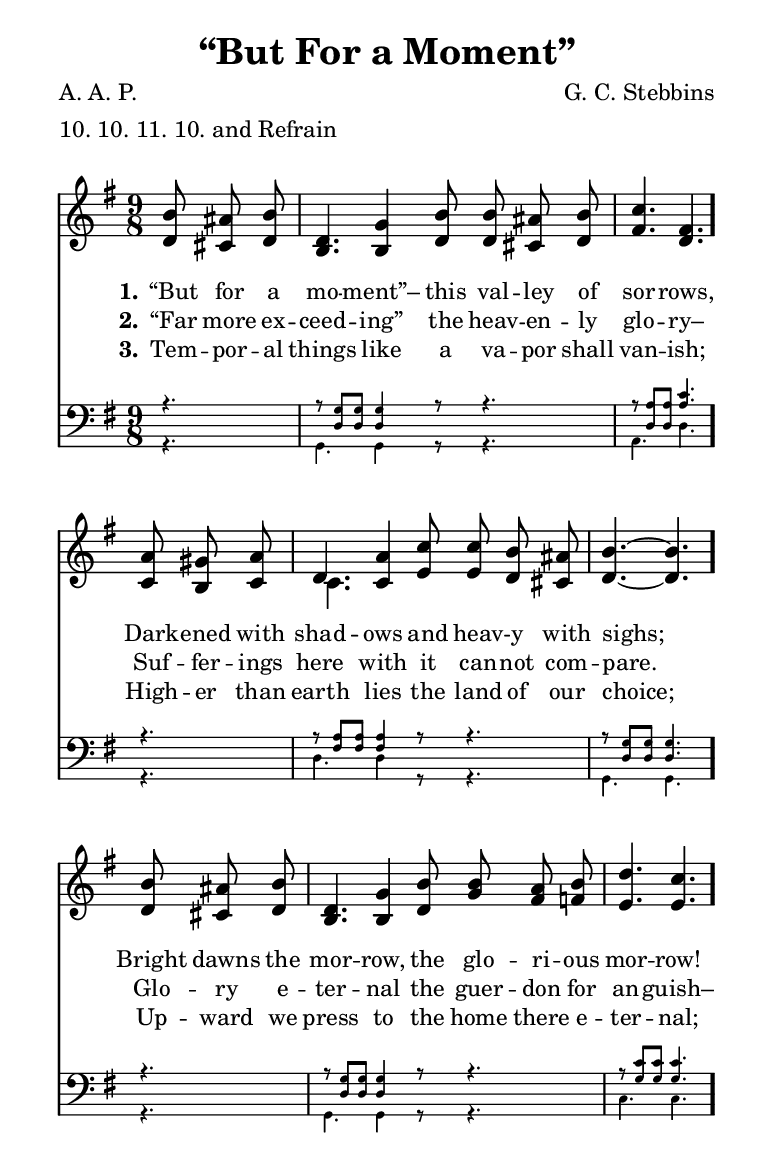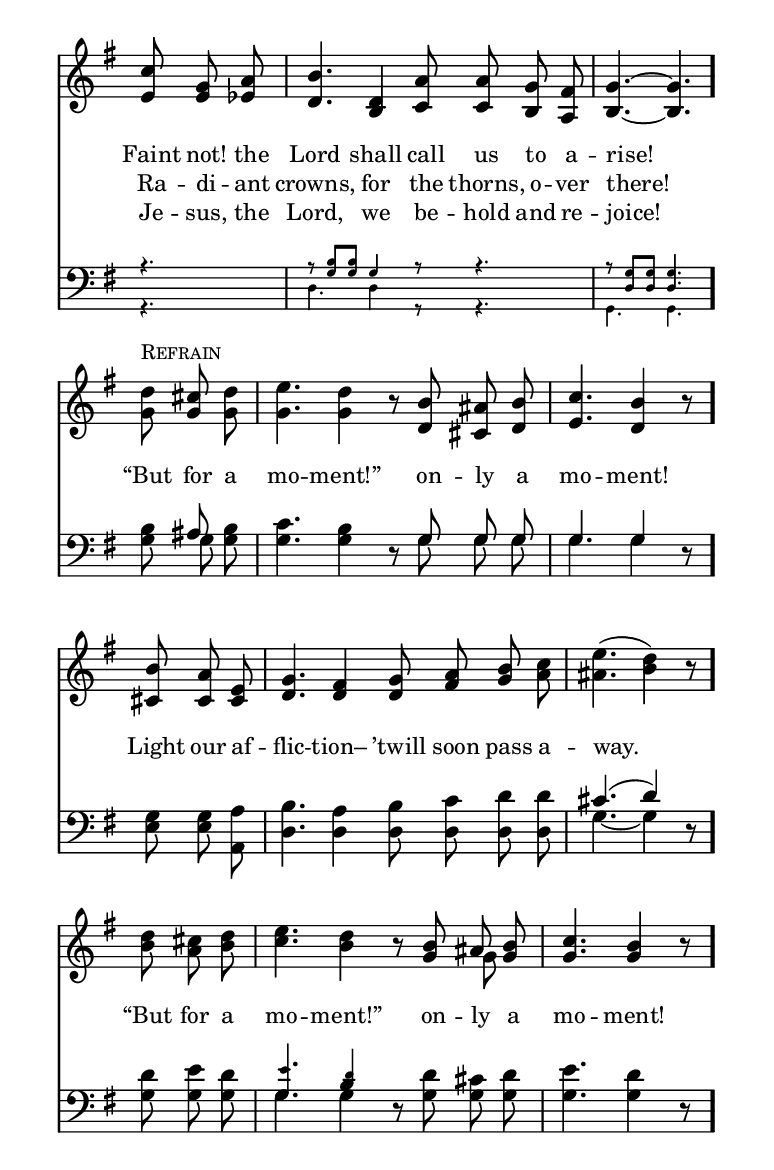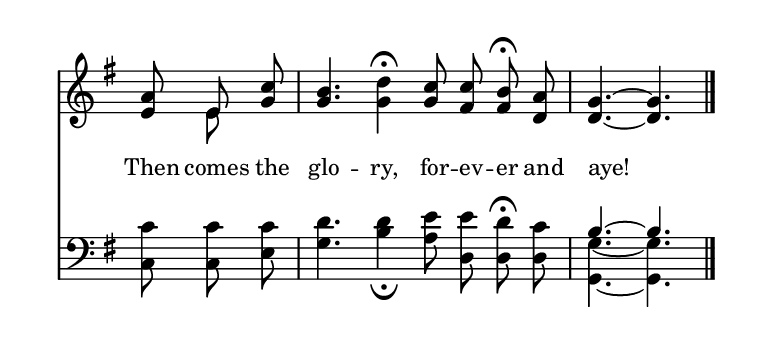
\include "common/global.ily"
\paper {
  \include "common/paper.ily"
  ragged-last-bottom = ##t
  page-count = #(cond (is-eogsized 2) (#t #f))
}

\header{
  hymnnumber = "207"
  title = "“But For a Moment”"
  tunename = ""
  meter = "10. 10. 11. 10. and Refrain"
  poet = "A. A. P."
  composer = "G. C. Stebbins"
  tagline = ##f
}

ta = { \tempo 4=80 }
tb = { \tempo 4=40 }

global = {
  \include "common/overrides.ily"
  \override Staff.TimeSignature.style = #'numbered
  \time 9/8
  \override Score.MetronomeMark.transparent = ##t % hide all fermata changes too
  \ta
  \key g \major
  \partial 4.
  \autoBeamOff
}

patternA = { c8 c c | c4. c4 c8 c c c | c4. c }
patternB = { c8 c c | c4. c4 c8 c c c | c4. ~ c }
patternC = { c8 c c | c4. c4 r8 c c c | c4. c4 c8 }
patternD = { c8 c c | c4. c4 c8 c c c | c4. c4 c8 }

notesSoprano = {
\global
\relative c'' {

  \changePitch \patternA { b ais b d, g b b ais b | c fis, }
  \changePitch \patternB { a gis a | d, a' c c b ais | b b }
  \changePitch \patternA { b ais b | d, g b b a b | d c }
  \changePitch \patternB { c g a | b d, a' a g fis | g g }

  << s^\markup { \small \caps "Refrain" }
  \changePitch \patternC { d' cis d | e d b ais b | c b r } >>
  \changePitch \patternD { b a e | g fis g a b c | e( d) r }
  \changePitch \patternC { d cis d | e d b ais b | c b r }
  \changePitch \patternA { a e c' | b \tb d\fermata \ta c c \tb b\fermata \ta a | g ~ g }

  \bar "|."

}
}

notesAlto = {
\global
\relative e' {

  \changePitch \patternA { d cis d | b b d d cis d | fis d }
  \changePitch \patternB { c b c | c c e e d cis | d d }
  \changePitch \patternA { d cis d | b b d g fis f | e e }
  \changePitch \patternB { e e ees | d b c c b a | b b }

  \changePitch \patternC { g' g g | g g d cis d | e d r }
  \changePitch \patternD { cis cis cis | d d d fis g a | ais( b) r }
  \changePitch \patternC { b ais b | c b g g g | g g r }
  \changePitch \patternA { e e g | g g g fis fis d | d ~ d }

}
}

notesTenorVerse = {
\global
\relative a {

  \magnifyMusic 0.63 {
  \override Score.SpacingSpanner.spacing-increment = #(* 1.2 0.63)
  r4. | r8 <g d>[ <g d>] <g d>4 r8 r4. | r8 <a d,>[ <a d,>] <c a>4.
  r4. | r8 <a fis>[ <a fis>] <a fis>4 r8 r4. | r8 <g d>[ <g d>] <g d>4.
  r4. | r8 <g d>[ <g d>] <g d>4 r8 r4. | r8 <c g>[ <c g>] <c g>4.
  r4. | r8 <b g>[ <b g>] g4 r8 r4. | r8 <g d>[ <g d>] <g d>4.
  }

}
}

notesTenorChorus = {
\global
\relative a {

  \repeat unfold 36 \skip 4
  \changePitch \patternC { b ais b | c b g g g | g g r }
  \changePitch \patternD { g g a | b a b c d d | cis( d) r }
  \changePitch \patternC { d e d | <g, \tweak font-size #-4 e'> <b \tweak font-size #-4 d> d cis d | e d r }
  \changePitch \patternA { c c c | d d e e d c | b ~ b }

}
}

notesBassVerse = {
\global
\relative f, {

  \magnifyMusic 0.63 {
  \override Score.SpacingSpanner.spacing-increment = #(* 1.2 0.63)
  r4. | g4. g4 r8 r4. | a4. d4.
  r4. | d4. d4 r8 r4. | g,4. g4.
  r4. | g4. g4 r8 r4. | c4. c4.
  r4. | d4. d4 r8 r4. | g,4. g4.
  }

}
}

notesBassChorus = {
\global
\relative f, {

  \repeat unfold 36 \skip 4
  \changePitch \patternC { g' g g | g g g g g | g g r }
  \changePitch \patternD { e e a, | d d d d d d | g ~ g r }
  \changePitch \patternC { g g g | g g g g g | g g r }
  \changePitch \patternA { c, c e | g b_\fermata a d, d\fermata d | < g g, > ~ < g g, > }

}
}

Refrain = \lyricmode {

“But for a mo -- ment!” on -- ly a mo -- ment! \bar "."
Light our af -- flic -- tion– ’twill soon pass a -- way. \bar "."
“But for a mo -- ment!” on -- ly a mo -- ment! \bar "."
Then comes the glo -- ry, for -- ev -- er and aye! \bar "."

}

wordsA = \lyricmode {
\set stanza = "1."

“But for a mo -- ment”– this val -- ley of sor -- rows, \bar "."
Dark -- ened with shad -- ows and heav -- y with sighs; \bar "."
Bright dawns the mor -- row, the glo -- ri -- ous mor -- row! \bar "."
Faint not! the Lord shall call us to a -- rise! \bar "."

}

wordsB = \lyricmode {
\set stanza = "2."

“Far more ex -- ceed -- ing” the heav -- en -- ly glo -- ry–
Suf -- fer -- ings here with it can -- not com -- pare.
Glo -- ry e -- ter -- nal the guer -- don for an -- guish–
Ra -- di -- ant crowns, for the thorns, o -- ver there!

\Refrain

}

wordsC = \lyricmode {
\set stanza = "3."

Tem -- por -- al things like a va -- por shall van -- ish;
High -- er than earth lies the land of our choice;
Up -- ward we press to the home there e -- ter -- nal;
Je -- sus, the Lord, we be -- hold and re -- joice!

}

\score {
  \context ChoirStaff <<
    \context Staff = upper <<
      \set Staff.autoBeaming = ##f
      \set ChoirStaff.systemStartDelimiter = #'SystemStartBar
      \set ChoirStaff.printPartCombineTexts = ##f
      \partcombine #'(2 . 9) \notesSoprano \notesAlto
      \context NullVoice = sopranos { \voiceOne << \notesSoprano >> }
      \context NullVoice = altos { \voiceTwo << \notesAlto >> }
      \context Lyrics = one   \lyricsto sopranos \wordsA
      \context Lyrics = two   \lyricsto sopranos \wordsB
      \context Lyrics = three \lyricsto sopranos \wordsC
    >>
    \context Staff = men <<
      \set Staff.autoBeaming = ##f
      \clef bass
      \set ChoirStaff.printPartCombineTexts = ##f
      \context Voice = tenors { \voiceOne << \notesTenorVerse >> }
      \context Voice = basses { \voiceTwo << \notesBassVerse >> }
      \partcombine #'(2 . 9) \notesTenorChorus \notesBassChorus
      \context NullVoice = tenors { \voiceOne << \notesTenorChorus >> }
      \context NullVoice = basses { \voiceTwo << \notesBassChorus >> }
    >>
  >>
  \layout {
    \include "common/layout.ily"
  }
  \midi{
    \include "common/midi.ily"
  }
}

\version "2.19.49"  % necessary for upgrading to future LilyPond versions.

% vi:set et ts=2 sw=2 ai nocindent syntax=lilypond:
